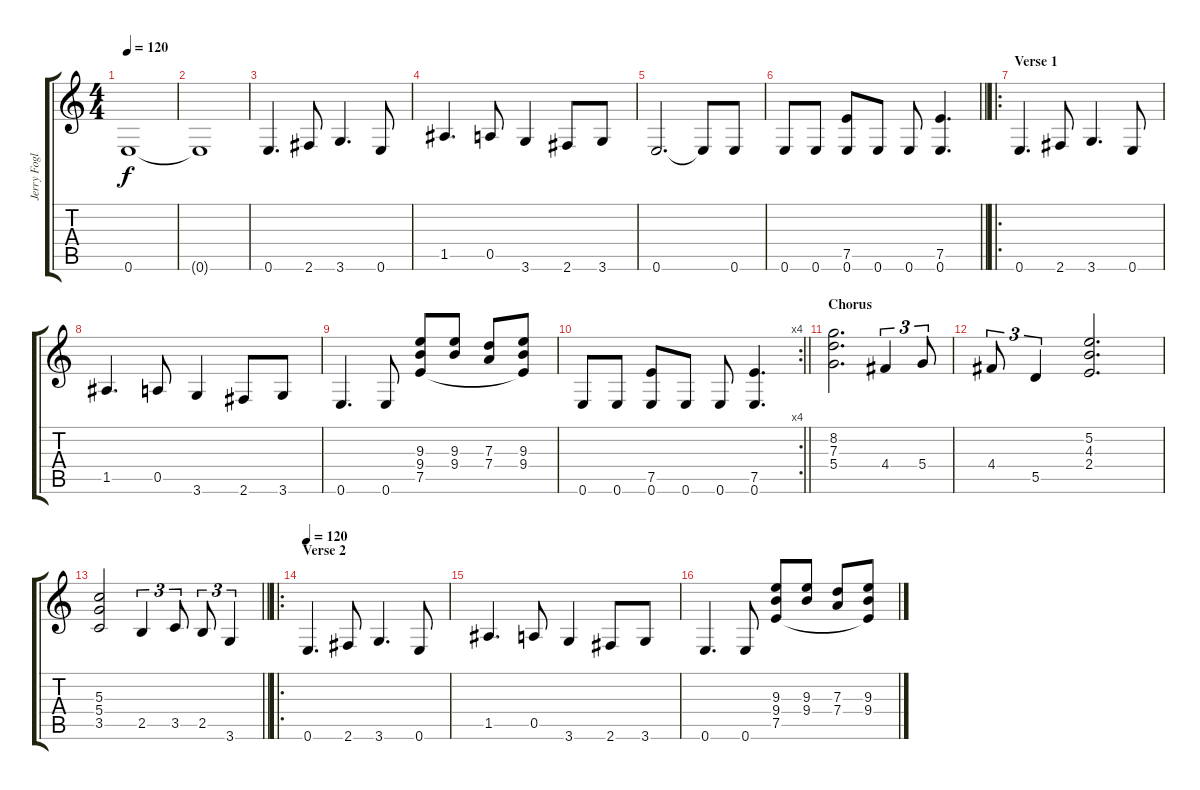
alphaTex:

\track ("Jerry Fogle" "Jerry Fogl") {instrument distortionguitar}
\staff {score tabs}
\tuning (E4 B3 G3 D3 A2 E2) {hide}
\ts (4 4)
\tempo 120
\clef g2
\ks c
0.6.1{dy f} |
0.6{t}.1 |
0.6.4{d} 2.6.8 3.6.4{d} 0.6.8 |
1.5.4{d} 0.5.8 3.6.4 2.6.8 3.6.8 |
0.6.2{d} 0.6{t}.8 0.6.8 |
\barLineRight lightlight
0.6.8 0.6.8 (7.5 0.6).8 0.6.8 0.6.8 (7.5 0.6).4{d} |
\ro
\section ("" "Verse 1")
0.6.4{d} 2.6.8 3.6.4{d} 0.6.8 |
1.5.4{d} 0.5.8 3.6.4 2.6.8 3.6.8 |
0.6.4{d} 0.6.8 (9.3 9.4 7.5).8 (9.3 9.4).8 (7.3 7.4).8 (9.3 9.4 7.5{t}).8 |
\rc 4
\barLineRight lightlight
0.6.8 0.6.8 (7.5 0.6).8 0.6.8 0.6.8 (7.5 0.6).4{d} |
\section ("" "Chorus")
(8.2 7.3 5.4).2{d} 4.4.4{tu (3 2)} 5.4.8{tu (3 2)} |
4.4.8{tu (3 2)} 5.5.4{tu (3 2)} (5.2 4.3 2.4).2{d} |
\barLineRight lightlight
(5.3 5.4 3.5).2 2.5.4{tu (3 2)} 3.5.8{tu (3 2)} 2.5.8{tu (3 2)} 3.6.4{tu (3 2)} |
\ro
\section ("" "Verse 2")
\tempo 120
0.6.4{d} 2.6.8 3.6.4{d} 0.6.8 |
1.5.4{d} 0.5.8 3.6.4 2.6.8 3.6.8 |
0.6.4{d} 0.6.8 (9.3 9.4 7.5).8 (9.3 9.4).8 (7.3 7.4).8 (9.3 9.4 7.5{t}).8
